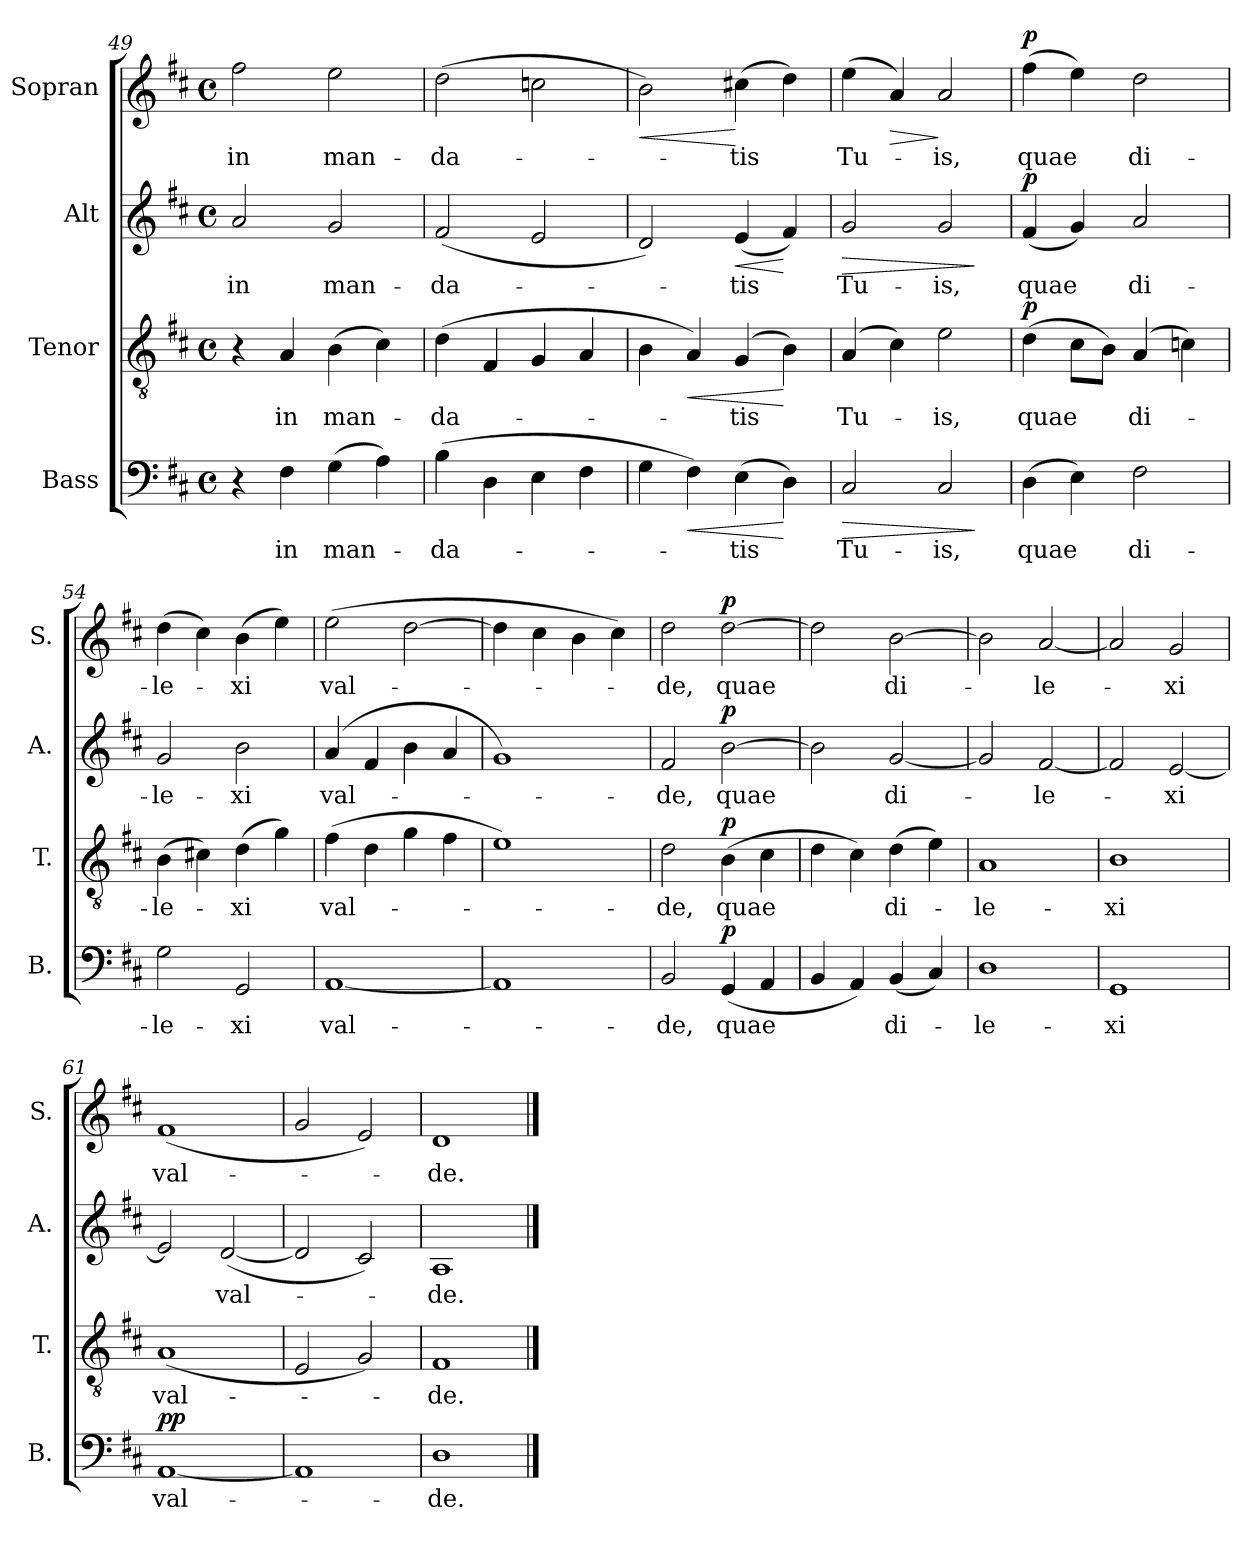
**kern	**text	**dynam	**kern	**text	**dynam	**kern	**text	**dynam	**kern	**text	**dynam
*part4	*part4	*part4	*part3	*part3	*part3	*part2	*part2	*part2	*part1	*part1	*part1
*staff4	*staff4	*staff4	*staff3	*staff3	*staff3	*staff2	*staff2	*staff2	*staff1	*staff1	*staff1
*I"Bass	*	*	*I"Tenor	*	*	*I"Alt	*	*	*I"Sopran	*	*
*I'B.	*	*	*I'T.	*	*	*I'A.	*	*	*I'S.	*	*
*clefF4	*	*	*clefGv2	*	*	*clefG2	*	*	*clefG2	*	*
*k[f#c#]	*	*	*k[f#c#]	*	*	*k[f#c#]	*	*	*k[f#c#]	*	*
*D:	*	*	*D:	*	*	*D:	*	*	*D:	*	*
*M4/4	*	*	*M4/4	*	*	*M4/4	*	*	*M4/4	*	*
*met(c)	*	*	*met(c)	*	*	*met(c)	*	*	*met(c)	*	*
=49	=49	=49	=49	=49	=49	=49	=49	=49	=49	=49	=49
!	!	!	!	!	!	!	!LO:LY:b	!	!	!LO:LY:b	!
4r	.	.	4r	.	.	2a/	in	.	2ff#\	in	.
!	!LO:LY:b	!	!	!LO:LY:b	!	!	!	!	!	!	!
4F#\	in	.	4A/	in	.	.	.	.	.	.	.
!	!LO:LY:b	!	!	!LO:LY:b	!	!	!LO:LY:b	!	!	!LO:LY:b	!
(>4G\	man-	.	(>4B\	man-	.	2g/	man-	.	2ee\	man-	.
4A\)	.	.	4c#\)	.	.	.	.	.	.	.	.
=50	=50	=50	=50	=50	=50	=50	=50	=50	=50	=50	=50
!	!LO:LY:b	!	!	!LO:LY:b	!	!	!LO:LY:b	!	!	!LO:LY:b	!
(>4B\	-da-	.	(>4d\	-da-	.	(<2f#/	-da-	.	(>2dd\	-da-	.
4D\	.	.	4F#/	.	.	.	.	.	.	.	.
4E\	.	.	4G/	.	.	2e/	.	.	2ccn\	.	.
4F#\	.	.	4A/	.	.	.	.	.	.	.	.
=51	=51	=51	=51	=51	=51	=51	=51	=51	=51	=51	=51
!	!	!	!	!	!	!	!	!	!	!	!LO:HP:b
4G\	.	.	4B\	.	.	2d/)	.	.	2b\)	.	<
!	!	!LO:HP:b	!	!	!LO:HP:b	!	!	!	!	!	!
4F#\)	.	<	4A/)	.	<	.	.	.	.	.	.
!	!LO:LY:b	!	!	!LO:LY:b	!	!	!LO:LY:b	!LO:HP:b	!	!LO:LY:b	!
(>4E\	-tis	.	(4G/	-tis	.	(<4e/	-tis	<	(>4cc#X\	-tis	[
4D\)	.	[	4B\)	.	[	4f#/)	.	[	4dd\)	.	.
!!LO:LB:g=z
=52	=52	=52	=52	=52	=52	=52	=52	=52	=52	=52	=52
!	!LO:LY:b	!LO:HP:b	!	!LO:LY:b	!	!	!LO:LY:b	!LO:HP:b	!	!LO:LY:b	!
2C#/	Tu-	>	(4A/	Tu-	.	2g/	Tu-	>	(>4ee\	Tu-	.
!	!	!	!	!	!	!	!	!	!	!	!LO:HP:b
.	.	.	4c#\)	.	.	.	.	.	4a/)	.	>
!	!LO:LY:b	!	!	!LO:LY:b	!	!	!LO:LY:b	!	!	!LO:LY:b	!
2C#/	-is,	.	2e\	-is,	.	2g/	-is,	.	2a/	-is,	]
.	.	]	.	.	.	.	.	]	.	.	.
=53	=53	=53	=53	=53	=53	=53	=53	=53	=53	=53	=53
!	!LO:LY:b	!	!	!LO:LY:b	!LO:DY:a	!	!LO:LY:b	!LO:DY:a	!	!LO:LY:b	!LO:DY:a
(>4D\	quae	.	(>4d\	quae	p	(<4f#/	quae	p	(>4ff#\	quae	p
4E\)	.	.	8c#\L	.	.	4g/)	.	.	4ee\)	.	.
.	.	.	8B\J)	.	.	.	.	.	.	.	.
!	!LO:LY:b	!	!	!LO:LY:b	!	!	!LO:LY:b	!	!	!LO:LY:b	!
2F#\	di-	.	(4A/	di-	.	2a/	di-	.	2dd\	di-	.
.	.	.	4cn\)	.	.	.	.	.	.	.	.
=54	=54	=54	=54	=54	=54	=54	=54	=54	=54	=54	=54
!	!LO:LY:b	!	!	!LO:LY:b	!	!	!LO:LY:b	!	!	!LO:LY:b	!
2G\	-le-	.	(>4B\	-le-	.	2g/	-le-	.	(>4dd\	-le-	.
.	.	.	4c#X\)	.	.	.	.	.	4cc#\)	.	.
!	!LO:LY:b	!	!	!LO:LY:b	!	!	!LO:LY:b	!	!	!LO:LY:b	!
2GG/	-xi	.	(>4d\	-xi	.	2b\	-xi	.	(>4b\	-xi	.
.	.	.	4g\)	.	.	.	.	.	4ee\)	.	.
=55	=55	=55	=55	=55	=55	=55	=55	=55	=55	=55	=55
!	!LO:LY:b	!	!	!LO:LY:b	!	!	!LO:LY:b	!	!	!LO:LY:b	!
[1AA	val-	.	(>4f#\	val-	.	(>4a/	val-	.	(>2ee\	val-	.
.	.	.	4d\	.	.	4f#/	.	.	.	.	.
.	.	.	4g\	.	.	4b\	.	.	[2dd\	.	.
.	.	.	4f#\	.	.	4a/	.	.	.	.	.
=56	=56	=56	=56	=56	=56	=56	=56	=56	=56	=56	=56
1AA]	.	.	1e)	.	.	1g)	.	.	4dd\]	.	.
.	.	.	.	.	.	.	.	.	4cc#\	.	.
.	.	.	.	.	.	.	.	.	4b\	.	.
.	.	.	.	.	.	.	.	.	4cc#\)	.	.
!!LO:LB:g=z
=57	=57	=57	=57	=57	=57	=57	=57	=57	=57	=57	=57
!	!LO:LY:b	!	!	!LO:LY:b	!	!	!LO:LY:b	!	!	!LO:LY:b	!
2BB/	-de,	.	2d\	-de,	.	2f#/	-de,	.	2dd\	-de,	.
!	!LO:LY:b	!LO:DY:a	!	!LO:LY:b	!LO:DY:a	!	!LO:LY:b	!LO:DY:a	!	!LO:LY:b	!LO:DY:a
(<4GG/	quae	p	(>4B\	quae	p	[2b\	quae	p	[2dd\	quae	p
4AA/	.	.	4c#\	.	.	.	.	.	.	.	.
=58	=58	=58	=58	=58	=58	=58	=58	=58	=58	=58	=58
4BB/	.	.	4d\	.	.	2b\]	.	.	2dd\]	.	.
4AA/)	.	.	4c#\)	.	.	.	.	.	.	.	.
!	!LO:LY:b	!	!	!LO:LY:b	!	!	!LO:LY:b	!	!	!LO:LY:b	!
(<4BB/	di-	.	(>4d\	di-	.	[2g/	di-	.	[2b\	di-	.
4C#/)	.	.	4e\)	.	.	.	.	.	.	.	.
=59	=59	=59	=59	=59	=59	=59	=59	=59	=59	=59	=59
!	!LO:LY:b	!	!	!LO:LY:b	!	!	!	!	!	!	!
1D	-le-	.	1A	-le-	.	2g/]	.	.	2b\]	.	.
!	!	!	!	!	!	!	!LO:LY:b	!	!	!LO:LY:b	!
.	.	.	.	.	.	[2f#/	-le-	.	[2a/	-le-	.
=60	=60	=60	=60	=60	=60	=60	=60	=60	=60	=60	=60
!	!LO:LY:b	!	!	!LO:LY:b	!	!	!	!	!	!	!
1GG	-xi	.	1B	-xi	.	2f#/]	.	.	2a/]	.	.
!	!	!	!	!	!	!	!LO:LY:b	!	!	!LO:LY:b	!
.	.	.	.	.	.	[2e/	-xi	.	2g/	-xi	.
=61	=61	=61	=61	=61	=61	=61	=61	=61	=61	=61	=61
!	!LO:LY:b	!LO:DY:a	!	!LO:LY:b	!	!	!	!	!	!LO:LY:b	!
[1AA	val-	pp	(>1A	val-	.	2e/]	.	.	(>1f#	val-	.
!	!	!	!	!	!	!	!LO:LY:b	!	!	!	!
.	.	.	.	.	.	([2d/	val-	.	.	.	.
=62	=62	=62	=62	=62	=62	=62	=62	=62	=62	=62	=62
1AA]	.	.	2E/	.	.	2d/]	.	.	2g/	.	.
.	.	.	2G/)	.	.	2c#/)	.	.	2e/)	.	.
=63	=63	=63	=63	=63	=63	=63	=63	=63	=63	=63	=63
!	!LO:LY:b	!	!	!LO:LY:b	!	!	!LO:LY:b	!	!	!LO:LY:b	!
1D	-de.	.	1F#	-de.	.	1A	-de.	.	1d	-de.	.
==	==	==	==	==	==	==	==	==	==	==	==
*-	*-	*-	*-	*-	*-	*-	*-	*-	*-	*-	*-
